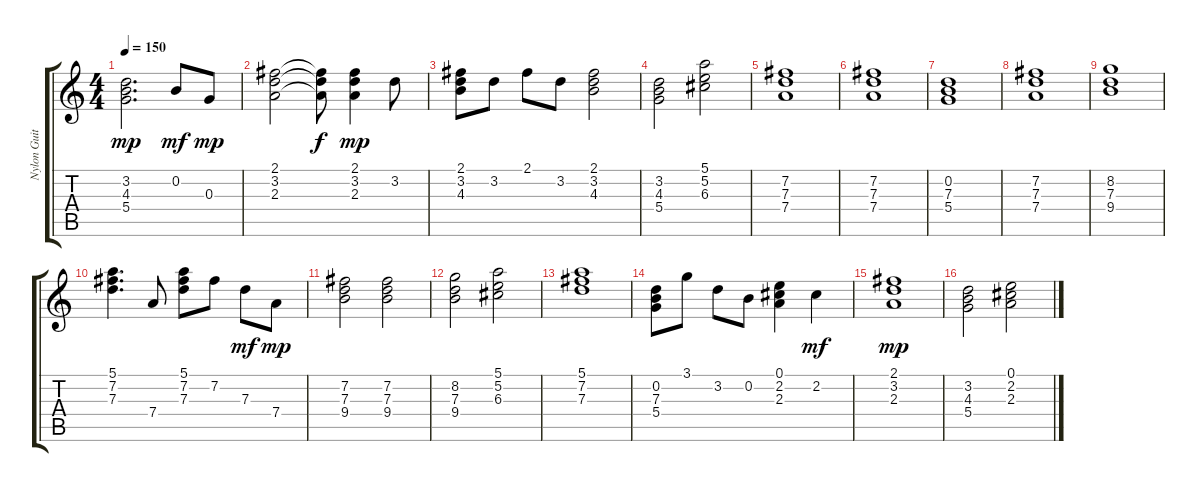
\track ("Nylon Guitar" "Nylon Guit") {instrument acousticguitarnylon}
\staff {score tabs}
\tuning (E4 B3 G3 D3 A2 E2) {hide}
\ts (4 4)
\tempo 150
\clef g2
\ks c
(3.2 4.3 5.4).2{d dy mp} 0.2.8{dy mf} 0.3.8{dy mp} |
(2.1 3.2 2.3).2 (2.1{t} 3.2{t} 2.3{t}).8{dy f} (2.1 3.2 2.3).4{dy mp} 3.2.8 |
(2.1 3.2 4.3).8 3.2.8 2.1.8 3.2.8 (2.1 3.2 4.3).2 |
(3.2 4.3 5.4).2 (5.1 5.2 6.3).2 |
(7.2 7.3 7.4).1 |
(7.2 7.3 7.4).1 |
(0.2 7.3 5.4).1 |
(7.2 7.3 7.4).1 |
(8.2 7.3 9.4).1 |
(5.1 7.2 7.3).4{d} 7.4.8 (5.1 7.2 7.3).8 7.2.8 7.3.8{dy mf} 7.4.8{dy mp} |
(7.2 7.3 9.4).2 (7.2 7.3 9.4).2 |
(8.2 7.3 9.4).2 (5.1 5.2 6.3).2 |
(5.1 7.2 7.3).1 |
(0.2 7.3 5.4).8 3.1.8 3.2.8 0.2.8 (0.1 2.2 2.3).4 2.2.4{dy mf} |
(2.1 3.2 2.3).1{dy mp} |
(3.2 4.3 5.4).2 (0.1 2.2 2.3).2
